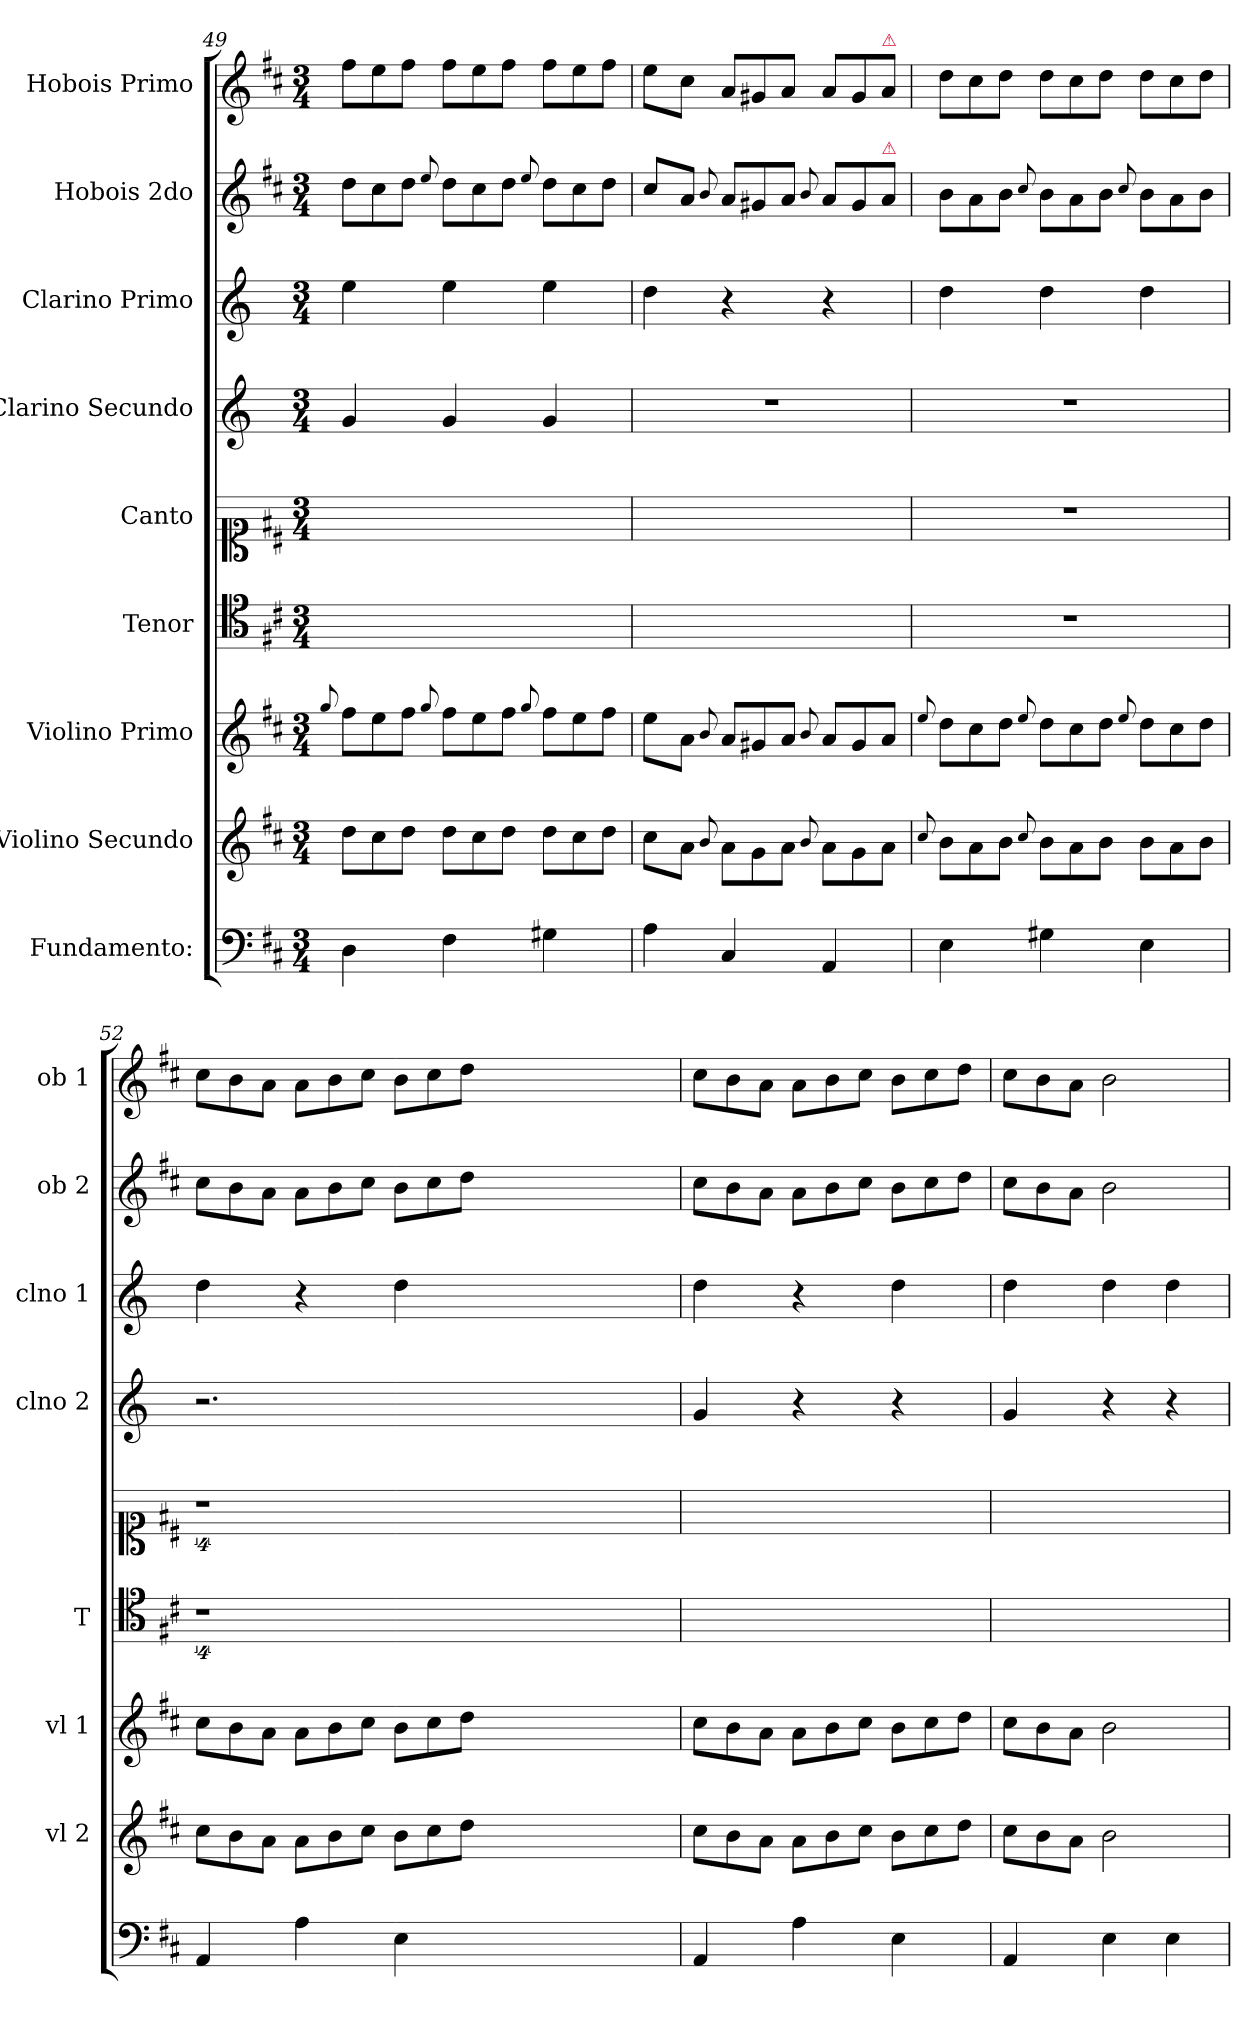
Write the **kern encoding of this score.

**kern	**kern	**kern	**kern	**kern	**kern	**kern	**kern	**kern
*part9	*part8	*part7	*part6	*part5	*part4	*part3	*part2	*part1
*staff9	*staff8	*staff7	*staff6	*staff5	*staff4	*staff3	*staff2	*staff1
*I"Fundamento:	*I"Violino Secundo	*I"Violino Primo	*I"Tenor	*I"Canto	*I"Clarino Secundo	*I"Clarino Primo	*I"Hobois 2do	*I"Hobois Primo
*	*I'vl 2	*I'vl 1	*I'T	*	*I'clno 2	*I'clno 1	*I'ob 2	*I'ob 1
*clefF4	*clefG2	*clefG2	*clefC4	*clefC1	*clefG2	*clefG2	*clefG2	*clefG2
*	*	*	*	*	*ITrd-1c-2	*ITrd-1c-2	*	*
*k[f#c#]	*k[f#c#]	*k[f#c#]	*k[f#c#]	*k[f#c#]	*k[f#c#]	*k[f#c#]	*k[f#c#]	*k[f#c#]
*M3/4	*M3/4	*M3/4	*M3/4	*M3/4	*M3/4	*M3/4	*M3/4	*M3/4
=49	=49	=49	=49	=49	=49	=49	=49	=49
.	.	8qqgg/	.	.	.	.	.	.
*	*Xtuplet	*Xtuplet	*	*	*	*	*Xtuplet	*Xtuplet
4D\	12dd\L	12ff#\L	2.ryy	2.ryy	4a/	4ff#\	12dd\L	12ff#\L
.	12cc#\	12ee\	.	.	.	.	12cc#\	12ee\
.	12dd\J	12ff#\J	.	.	.	.	12dd\J	12ff#\J
.	.	8qqgg/	.	.	.	.	8qqee/	.
4F#\	12dd\L	12ff#\L	.	.	4a/	4ff#\	12dd\L	12ff#\L
.	12cc#\	12ee\	.	.	.	.	12cc#\	12ee\
.	12dd\J	12ff#\J	.	.	.	.	12dd\J	12ff#\J
.	.	8qqgg/	.	.	.	.	8qqee/	.
4G#X\	12dd\L	12ff#\L	.	.	4a/	4ff#\	12dd\L	12ff#\L
.	12cc#\	12ee\	.	.	.	.	12cc#\	12ee\
.	12dd\J	12ff#\J	.	.	.	.	12dd\J	12ff#\J
=50	=50	=50	=50	=50	=50	=50	=50	=50
4A\	8cc#\L	8ee\L	2.ryy	2.ryy	2.r	4ee\	8cc#/L	8ee\L
.	8a\J	8a\J	.	.	.	.	8a/J	8cc#\J
.	8qqb/	8qqb/	.	.	.	.	8qqb/	.
4C#/	12a\L	12a/L	.	.	.	4r	12a/L	12a/L
.	12g\	12g#X/	.	.	.	.	12g#X/	12g#X/
.	12a\J	12a/J	.	.	.	.	12a/J	12a/J
.	8qqb/	8qqb/	.	.	.	.	8qqb/	.
4AA/	12a\L	12a/L	.	.	.	4r	12a/L	12a/L
.	12g\	12g#/	.	.	.	.	12g#/	12g#/
!	!	!	!	!	!	!	!	!LO:TX:a:color=crimson:t=⚠
!	!	!	!	!	!	!	!LO:TX:a:color=crimson:t=⚠	!
.	12a\J	12a/J	.	.	.	.	12a/J	12a/J
=51	=51	=51	=51	=51	=51	=51	=51	=51
.	8qqcc#/	8qqee/	.	.	.	.	.	.
4E\	12b\L	12dd\L	2.rc	2.rb	2.r	4ee\	12b\L	12dd\L
.	12a\	12cc#\	.	.	.	.	12a\	12cc#\
.	12b\J	12dd\J	.	.	.	.	12b\J	12dd\J
.	8qqcc#/	8qqee/	.	.	.	.	8qqcc#/	.
4G#X\	12b\L	12dd\L	.	.	.	4ee\	12b\L	12dd\L
.	12a\	12cc#\	.	.	.	.	12a\	12cc#\
.	12b\J	12dd\J	.	.	.	.	12b\J	12dd\J
.	.	8qqee/	.	.	.	.	8qqcc#/	.
4E\	12b\L	12dd\L	.	.	.	4ee\	12b\L	12dd\L
.	12a\	12cc#\	.	.	.	.	12a\	12cc#\
.	12b\J	12dd\J	.	.	.	.	12b\J	12dd\J
=52	=52	=52	=52	=52	=52	=52	=52	=52
4AA/	12cc#\L	12cc#\L	4%9rc	4%9rb	2.r	4ee\	12cc#\L	12cc#\L
.	12b\	12b\	.	.	.	.	12b\	12b\
.	12a\J	12a\J	.	.	.	.	12a\J	12a\J
4A\	12a\L	12a\L	.	.	.	4r	12a\L	12a\L
.	12b\	12b\	.	.	.	.	12b\	12b\
.	12cc#\J	12cc#\J	.	.	.	.	12cc#\J	12cc#\J
4E\	12b\L	12b\L	.	.	.	4ee\	12b\L	12b\L
.	12cc#\	12cc#\	.	.	.	.	12cc#\	12cc#\
.	12dd\J	12dd\J	.	.	.	.	12dd\J	12dd\J
1.ryy	1.ryy	1.ryy	.	.	1.ryy	1.ryy	1.ryy	1.ryy
=53	=53	=53	=53	=53	=53	=53	=53	=53
4AA/	12cc#\L	12cc#\L	2.ryy	2.ryy	4a/	4ee\	12cc#\L	12cc#\L
.	12b\	12b\	.	.	.	.	12b\	12b\
.	12a\J	12a\J	.	.	.	.	12a\J	12a\J
4A\	12a\L	12a\L	.	.	4r	4r	12a\L	12a\L
.	12b\	12b\	.	.	.	.	12b\	12b\
.	12cc#\J	12cc#\J	.	.	.	.	12cc#\J	12cc#\J
4E\	12b\L	12b\L	.	.	4r	4ee\	12b\L	12b\L
.	12cc#\	12cc#\	.	.	.	.	12cc#\	12cc#\
.	12dd\J	12dd\J	.	.	.	.	12dd\J	12dd\J
=54	=54	=54	=54	=54	=54	=54	=54	=54
4AA/	12cc#\L	12cc#\L	2.ryy	2.ryy	4a/	4ee\	12cc#\L	12cc#\L
.	12b\	12b\	.	.	.	.	12b\	12b\
.	12a\J	12a\J	.	.	.	.	12a\J	12a\J
4E\	2b\	2b\	.	.	4r	4ee\	2b\	2b\
4E\	.	.	.	.	4r	4ee\	.	.
=	=	=	=	=	=	=	=	=
*-	*-	*-	*-	*-	*-	*-	*-	*-
